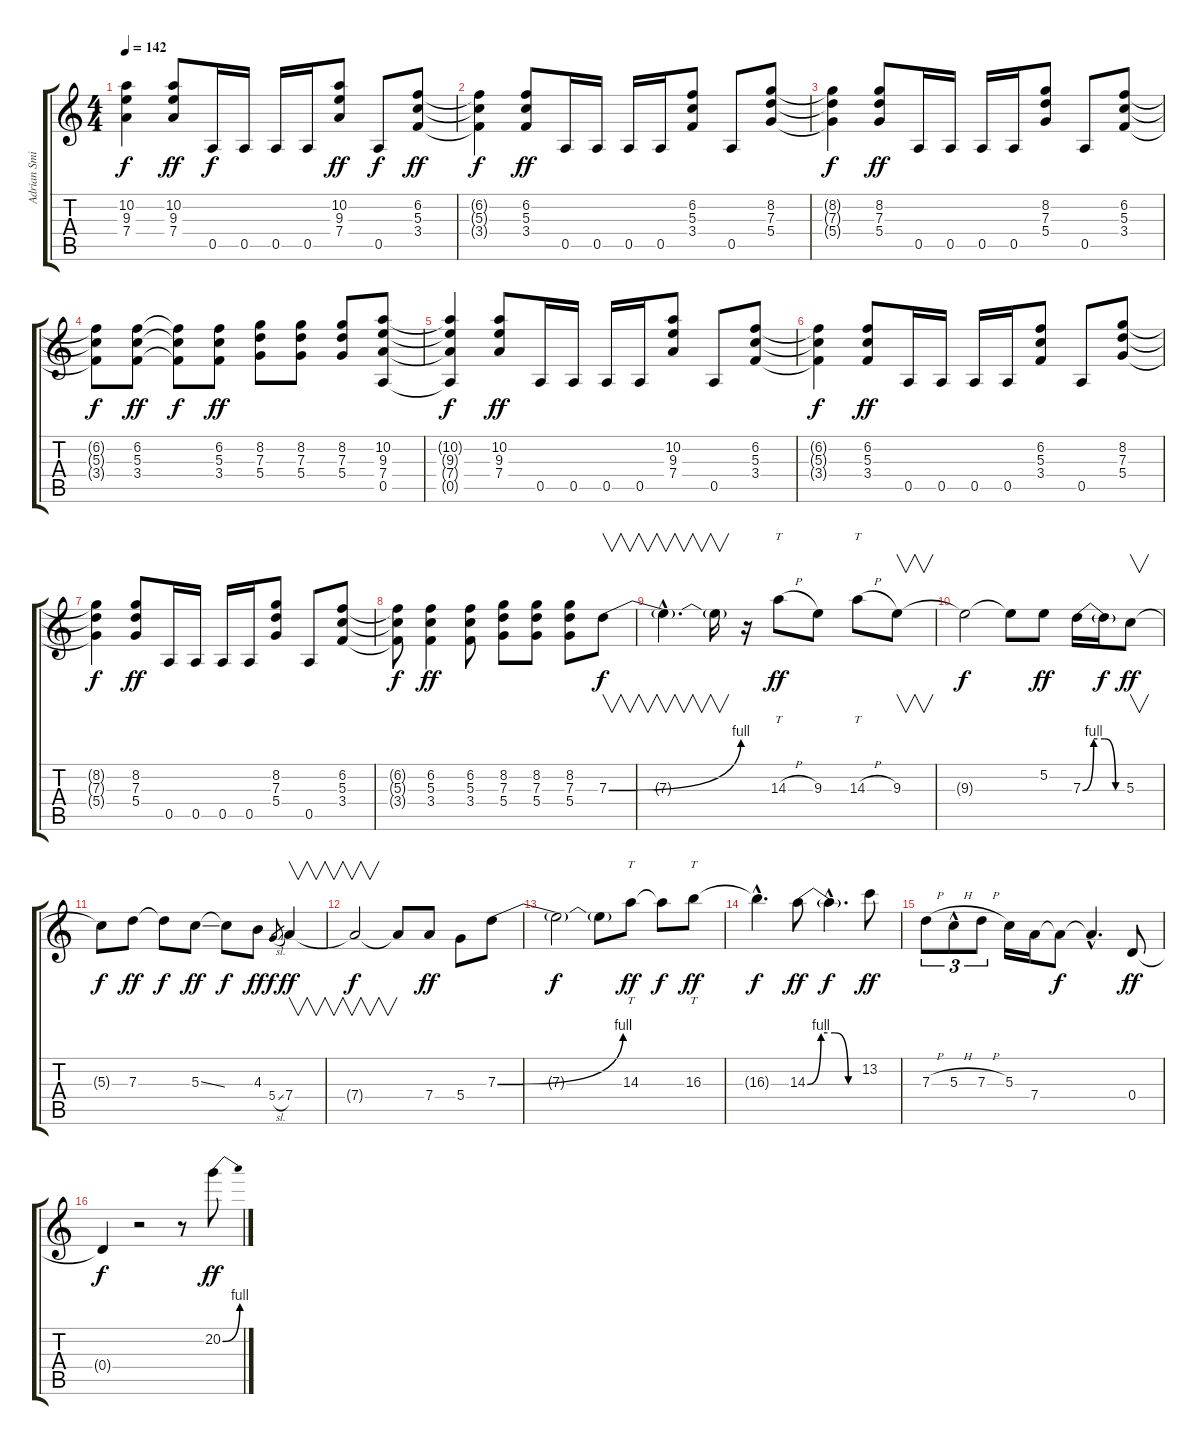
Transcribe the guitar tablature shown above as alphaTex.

\track ("Adrian Smith" "Adrian Smi") {instrument overdrivenguitar}
\staff {score tabs}
\tuning (E4 B3 G3 D3 A2 E2) {hide}
\ts (4 4)
\tempo 142
\clef g2
\ks c
(10.2{t} 9.3{t} 7.4{t}).4{dy f} (10.2 9.3 7.4).8{dy ff} 0.5.16{dy f} 0.5.16 0.5.16 0.5.16 (10.2 9.3 7.4).8{dy ff} 0.5.8{dy f} (6.2 5.3 3.4).8{dy ff} |
(6.2{t} 5.3{t} 3.4{t}).4{dy f} (6.2 5.3 3.4).8{dy ff} 0.5.16 0.5.16 0.5.16 0.5.16 (6.2 5.3 3.4).8 0.5.8 (8.2 7.3 5.4).8 |
(8.2{t} 7.3{t} 5.4{t}).4{dy f} (8.2 7.3 5.4).8{dy ff} 0.5.16 0.5.16 0.5.16 0.5.16 (8.2 7.3 5.4).8 0.5.8 (6.2 5.3 3.4).8 |
(6.2{t} 5.3{t} 3.4{t}).8{dy f} (6.2 5.3 3.4).8{dy ff} (6.2{t} 5.3{t} 3.4{t}).8{dy f} (6.2 5.3 3.4).8{dy ff} (8.2 7.3 5.4).8 (8.2 7.3 5.4).8 (8.2 7.3 5.4).8 (10.2 9.3 7.4 0.5).8 |
(10.2{t} 9.3{t} 7.4{t} 0.5{t}).4{dy f} (10.2 9.3 7.4).8{dy ff} 0.5.16 0.5.16 0.5.16 0.5.16 (10.2 9.3 7.4).8 0.5.8 (6.2 5.3 3.4).8 |
(6.2{t} 5.3{t} 3.4{t}).4{dy f} (6.2 5.3 3.4).8{dy ff} 0.5.16 0.5.16 0.5.16 0.5.16 (6.2 5.3 3.4).8 0.5.8 (8.2 7.3 5.4).8 |
(8.2{t} 7.3{t} 5.4{t}).4{dy f} (8.2 7.3 5.4).8{dy ff} 0.5.16 0.5.16 0.5.16 0.5.16 (8.2 7.3 5.4).8 0.5.8 (6.2 5.3 3.4).8 |
(6.2{t} 5.3{t} 3.4{t}).8{dy f} (6.2 5.3 3.4).4{dy ff} (6.2 5.3 3.4).8 (8.2 7.3 5.4).8 (8.2 7.3 5.4).8 (8.2 7.3 5.4).8 7.3{be (bend 0 0 60 4)}.8{v dy f} |
7.3{hac t}.4{v d} 7.3{t}.16{v} r.16 14.3{h}.8{tt dy ff} 9.3.8 14.3{h}.8{tt} 9.3.8{v} |
9.3{t}.2{dy f} 9.3{t}.8 5.2.8{dy ff} 7.3{be (custom 0 0 15 4 30 4 45 0 60 0)}.16 7.3{t}.16{dy f} 5.3.8{v dy ff} |
5.3{t}.8{dy f} 7.3.8{dy ff} 7.3{t}.8{dy f} 5.3{ss}.8{dy ff} 5.3{t}.8{dy f} 4.3.8{dy ff} 5.4{sl}.8{gr dy f} 7.4.4{v dy ff} |
7.4{t}.2{v dy f} 7.4{t}.8 7.4.8{dy ff} 5.4.8 7.3{be (bend 0 0 60 4)}.8 |
7.3{t}.2{dy f} 7.3{t}.8 14.3.8{tt dy ff} 14.3{t}.8{dy f} 16.3.8{tt dy ff} |
16.3{hac t}.4{d dy f} 14.3{be (custom 0 0 15 4 30 4 45 0 60 0)}.8{dy ff} 14.3{hac t}.4{d dy f} 13.2.8{dy ff} |
7.3{h}.8{tu (3 2)} 5.3{h hac}.8{tu (3 2)} 7.3{h}.8{tu (3 2)} 5.3.16 7.4.16 7.4{t}.8{dy f} 7.4{hac t}.4{d} 0.4.8{dy ff} |
0.4{t}.4{dy f} r.2 r.8 20.2{be (bend 0 0 60 4)}.8{dy ff}
